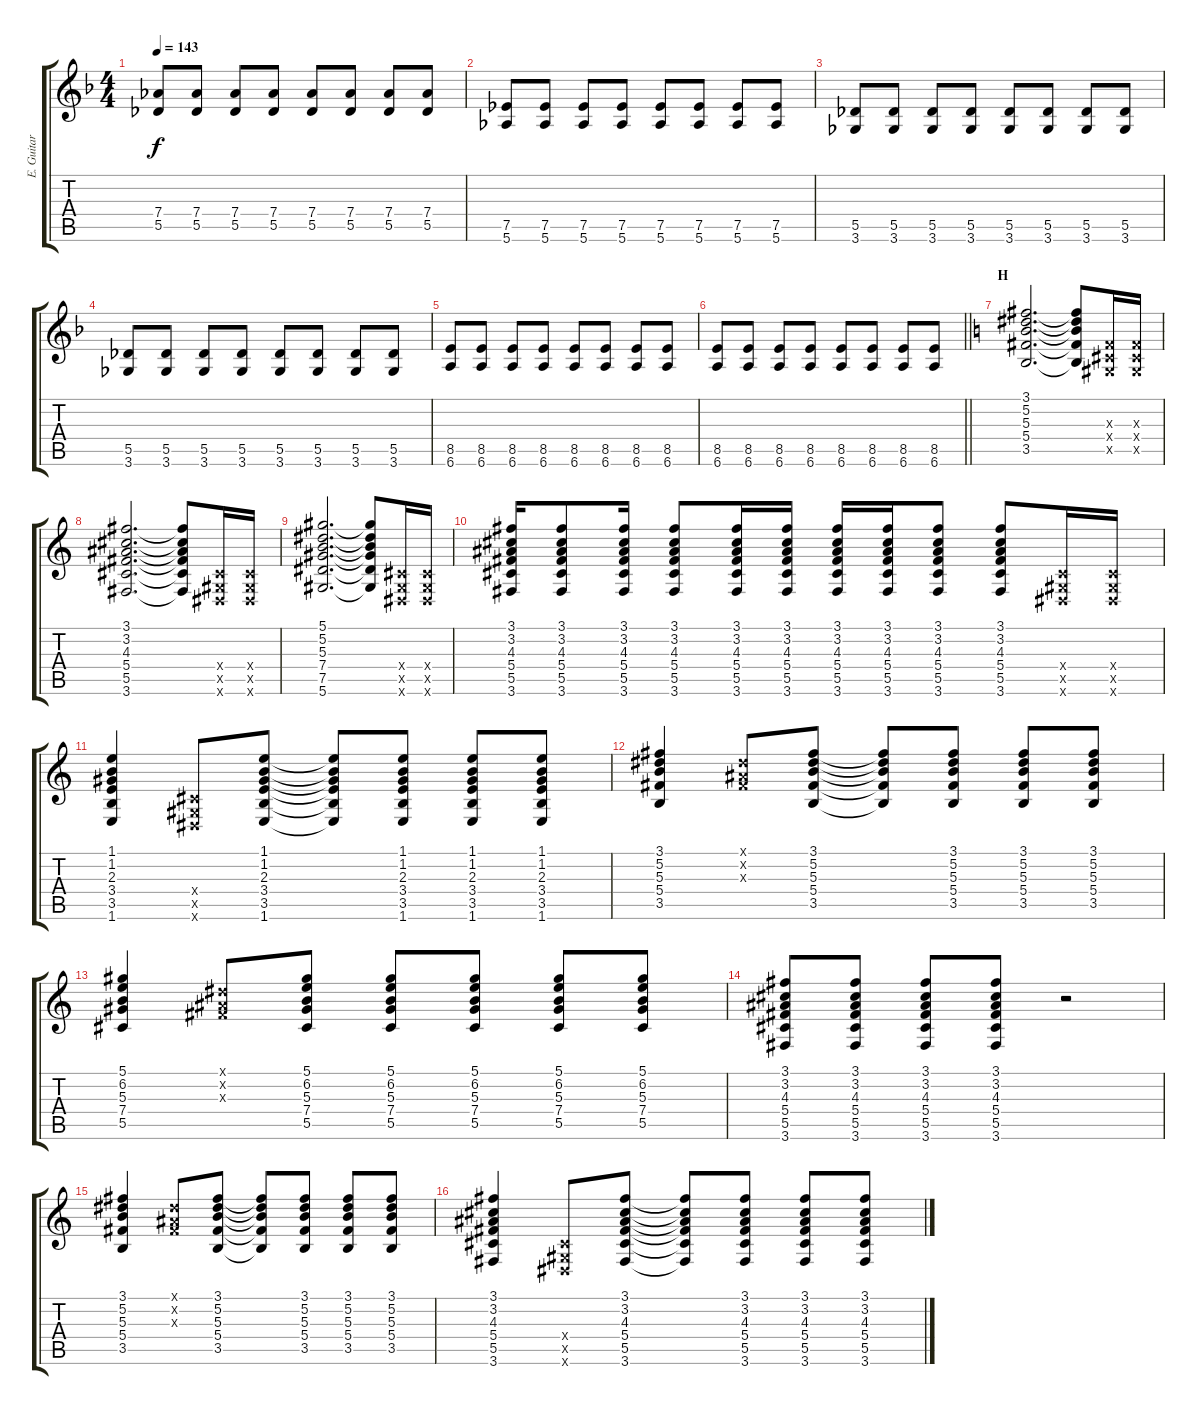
\track ("E. Guitar III" "E. Guitar ") {instrument distortionguitar}
\staff {score tabs}
\tuning (Eb4 Bb3 Gb3 Db3 Ab2 Eb2) {hide}
\ts (4 4)
\tempo 143
\clef g2
\ks dminor
(7.4 5.5).8{dy f} (7.4 5.5).8 (7.4 5.5).8 (7.4 5.5).8 (7.4 5.5).8 (7.4 5.5).8 (7.4 5.5).8 (7.4 5.5).8 |
(7.5 5.6).8 (7.5 5.6).8 (7.5 5.6).8 (7.5 5.6).8 (7.5 5.6).8 (7.5 5.6).8 (7.5 5.6).8 (7.5 5.6).8 |
(5.5 3.6).8 (5.5 3.6).8 (5.5 3.6).8 (5.5 3.6).8 (5.5 3.6).8 (5.5 3.6).8 (5.5 3.6).8 (5.5 3.6).8 |
(5.5 3.6).8 (5.5 3.6).8 (5.5 3.6).8 (5.5 3.6).8 (5.5 3.6).8 (5.5 3.6).8 (5.5 3.6).8 (5.5 3.6).8 |
(8.5 6.6).8 (8.5 6.6).8 (8.5 6.6).8 (8.5 6.6).8 (8.5 6.6).8 (8.5 6.6).8 (8.5 6.6).8 (8.5 6.6).8 |
\barLineRight lightlight
(8.5 6.6).8 (8.5 6.6).8 (8.5 6.6).8 (8.5 6.6).8 (8.5 6.6).8 (8.5 6.6).8 (8.5 6.6).8 (8.5 6.6).8 |
\section ("" "H")
\ks c
(3.1 5.2 5.3 5.4 3.5).2{d} (3.1{t} 5.2{t} 5.3{t} 5.4{t} 3.5{t}).8 (0.3{x} 0.4{x} 0.5{x}).16 (0.3{x} 0.4{x} 0.5{x}).16 |
(3.1 3.2 4.3 5.4 5.5 3.6).2{d} (3.1{t} 3.2{t} 4.3{t} 5.4{t} 5.5{t} 3.6{t}).8 (0.4{x} 0.5{x} 0.6{x}).16 (0.4{x} 0.5{x} 0.6{x}).16 |
(5.1 5.2 5.3 7.4 7.5 5.6).2{d} (5.1{t} 5.2{t} 5.3{t} 7.4{t} 7.5{t} 5.6{t}).8 (0.4{x} 0.5{x} 0.6{x}).16 (0.4{x} 0.5{x} 0.6{x}).16 |
(3.1 3.2 4.3 5.4 5.5 3.6).16 (3.1 3.2 4.3 5.4 5.5 3.6).8 (3.1 3.2 4.3 5.4 5.5 3.6).16 (3.1 3.2 4.3 5.4 5.5 3.6).8 (3.1 3.2 4.3 5.4 5.5 3.6).16 (3.1 3.2 4.3 5.4 5.5 3.6).16 (3.1 3.2 4.3 5.4 5.5 3.6).16 (3.1 3.2 4.3 5.4 5.5 3.6).16 (3.1 3.2 4.3 5.4 5.5 3.6).8 (3.1 3.2 4.3 5.4 5.5 3.6).8 (0.4{x} 0.5{x} 0.6{x}).16 (0.4{x} 0.5{x} 0.6{x}).16 |
\ks aminor
(1.1 1.2 2.3 3.4 3.5 1.6).4 (0.4{x} 0.5{x} 0.6{x}).8 (1.1 1.2 2.3 3.4 3.5 1.6).8 (1.1{t} 1.2{t} 2.3{t} 3.4{t} 3.5{t} 1.6{t}).8 (1.1 1.2 2.3 3.4 3.5 1.6).8 (1.1 1.2 2.3 3.4 3.5 1.6).8 (1.1 1.2 2.3 3.4 3.5 1.6).8 |
(3.1 5.2 5.3 5.4 3.5).4 (0.1{x} 0.2{x} 0.3{x}).8 (3.1 5.2 5.3 5.4 3.5).8 (3.1{t} 5.2{t} 5.3{t} 5.4{t} 3.5{t}).8 (3.1 5.2 5.3 5.4 3.5).8 (3.1 5.2 5.3 5.4 3.5).8 (3.1 5.2 5.3 5.4 3.5).8 |
(5.1 6.2 5.3 7.4 5.5).4 (0.1{x} 0.2{x} 0.3{x}).8 (5.1 6.2 5.3 7.4 5.5).8 (5.1 6.2 5.3 7.4 5.5).8 (5.1 6.2 5.3 7.4 5.5).8 (5.1 6.2 5.3 7.4 5.5).8 (5.1 6.2 5.3 7.4 5.5).8 |
(3.1 3.2 4.3 5.4 5.5 3.6).8 (3.1 3.2 4.3 5.4 5.5 3.6).8 (3.1 3.2 4.3 5.4 5.5 3.6).8 (3.1 3.2 4.3 5.4 5.5 3.6).8 r.2 |
(3.1 5.2 5.3 5.4 3.5).4 (0.1{x} 0.2{x} 0.3{x}).8 (3.1 5.2 5.3 5.4 3.5).8 (3.1{t} 5.2{t} 5.3{t} 5.4{t} 3.5{t}).8 (3.1 5.2 5.3 5.4 3.5).8 (3.1 5.2 5.3 5.4 3.5).8 (3.1 5.2 5.3 5.4 3.5).8 |
(3.1 3.2 4.3 5.4 5.5 3.6).4 (0.4{x} 0.5{x} 0.6{x}).8 (3.1 3.2 4.3 5.4 5.5 3.6).8 (3.1{t} 3.2{t} 4.3{t} 5.4{t} 5.5{t} 3.6{t}).8 (3.1 3.2 4.3 5.4 5.5 3.6).8 (3.1 3.2 4.3 5.4 5.5 3.6).8 (3.1 3.2 4.3 5.4 5.5 3.6).8
